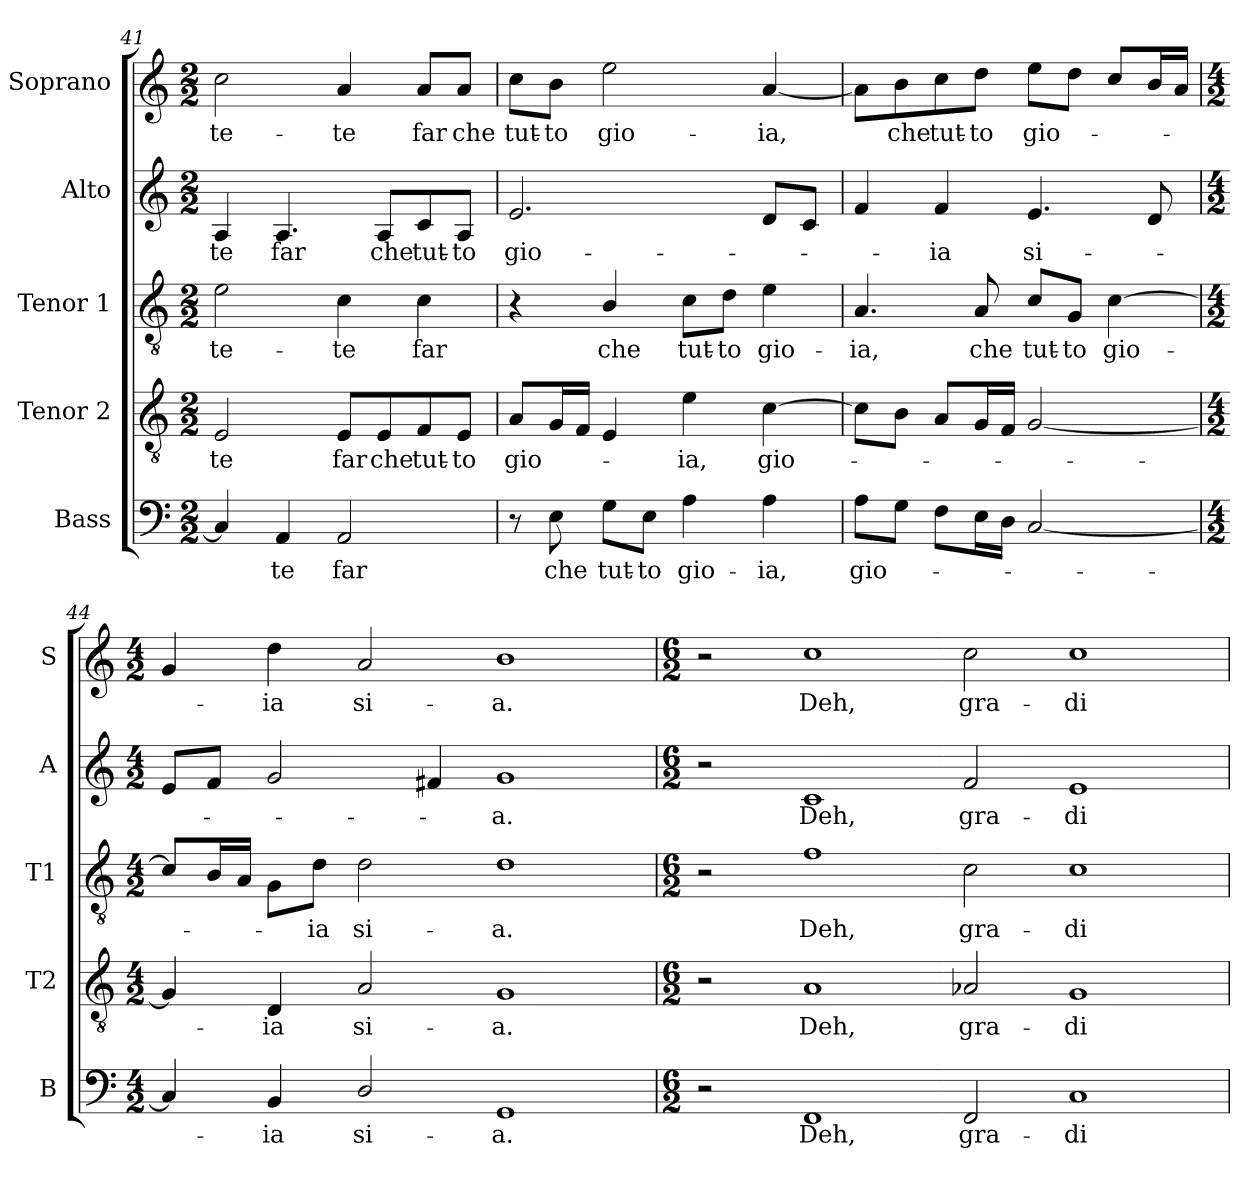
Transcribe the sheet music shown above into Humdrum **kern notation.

**kern	**text	**kern	**text	**kern	**text	**kern	**text	**kern	**text
*part5	*part5	*part4	*part4	*part3	*part3	*part2	*part2	*part1	*part1
*staff5	*staff5	*staff4	*staff4	*staff3	*staff3	*staff2	*staff2	*staff1	*staff1
*I"Bass	*	*I"Tenor 2	*	*I"Tenor 1	*	*I"Alto	*	*I"Soprano	*
*I'B	*	*I'T2	*	*I'T1	*	*I'A	*	*I'S	*
*clefF4	*	*clefGv2	*	*clefGv2	*	*clefG2	*	*clefG2	*
*	*	*ITrd7c12	*	*ITrd7c12	*	*	*	*	*
*k[]	*	*k[]	*	*k[]	*	*k[]	*	*k[]	*
*C:	*	*C:	*	*C:	*	*C:	*	*C:	*
*M2/2	*	*M2/2	*	*M2/2	*	*M2/2	*	*M2/2	*
=41	=41	=41	=41	=41	=41	=41	=41	=41	=41
!	!	!	!LO:LY:b:color=#000000	!	!	!	!	!	!
!	!	!	!	!	!LO:LY:b:color=#000000	!	!	!	!
!	!	!	!	!	!	!	!LO:LY:b:color=#000000	!	!
!	!	!	!	!	!	!	!	!	!LO:LY:b:color=#000000
4Ci/]	.	2EEi/	-te	2Ei\	-te-	4Ai/	-te	2cci\	-te-
!	!LO:LY:b:color=#000000	!	!	!	!	!	!	!	!
!	!	!	!	!	!	!	!LO:LY:b:color=#000000	!	!
4AAi/	-te	.	.	.	.	4.Ai/	far	.	.
!	!LO:LY:b:color=#000000	!	!	!	!	!	!	!	!
!	!	!	!LO:LY:b:color=#000000	!	!	!	!	!	!
!	!	!	!	!	!LO:LY:b:color=#000000	!	!	!	!
!	!	!	!	!	!	!	!	!	!LO:LY:b:color=#000000
2AAi/	far	8EEi/L	far	4Ci\	-te	.	.	4ai/	-te
!	!	!	!LO:LY:b:color=#000000	!	!	!	!	!	!
!	!	!	!	!	!	!	!LO:LY:b:color=#000000	!	!
.	.	8EEi/	che	.	.	8Ai/L	che	.	.
!	!	!	!LO:LY:b:color=#000000	!	!	!	!	!	!
!	!	!	!	!	!LO:LY:b:color=#000000	!	!	!	!
!	!	!	!	!	!	!	!LO:LY:b:color=#000000	!	!
!	!	!	!	!	!	!	!	!	!LO:LY:b:color=#000000
.	.	8FFi/	tut-	4Ci\	far	8ci/	tut-	8ai/L	far
!	!	!	!LO:LY:b:color=#000000	!	!	!	!	!	!
!	!	!	!	!	!	!	!LO:LY:b:color=#000000	!	!
!	!	!	!	!	!	!	!	!	!LO:LY:b:color=#000000
.	.	8EEi/J	-to	.	.	8Ai/J	-to	8ai/J	che
=42	=42	=42	=42	=42	=42	=42	=42	=42	=42
!	!	!	!LO:LY:b:color=#000000	!	!	!	!	!	!
!	!	!	!	!	!	!	!LO:LY:b:color=#000000	!	!
!	!	!	!	!	!	!	!	!	!LO:LY:b:color=#000000
8r	.	8AAi/L	gio-	4r	.	2.ei/	gio-	8cci\L	tut-
!	!LO:LY:b:color=#000000	!	!	!	!	!	!	!	!
!	!	!	!	!	!	!	!	!	!LO:LY:b:color=#000000
8Ei\	che	16GGi/L	.	.	.	.	.	8bi\J	-to
.	.	16FFi/JJ	.	.	.	.	.	.	.
!	!LO:LY:b:color=#000000	!	!	!	!	!	!	!	!
!	!	!	!	!	!LO:LY:b:color=#000000	!	!	!	!
!	!	!	!	!	!	!	!	!	!LO:LY:b:color=#000000
8Gi\L	tut-	4EEi/	.	4BBi/	che	.	.	2eei\	gio-
!	!LO:LY:b:color=#000000	!	!	!	!	!	!	!	!
8Ei\J	-to	.	.	.	.	.	.	.	.
!	!LO:LY:b:color=#000000	!	!	!	!	!	!	!	!
!	!	!	!LO:LY:b:color=#000000	!	!	!	!	!	!
!	!	!	!	!	!LO:LY:b:color=#000000	!	!	!	!
4Ai\	gio-	4Ei\	-ia,	8Ci\L	tut-	.	.	.	.
!	!	!	!	!	!LO:LY:b:color=#000000	!	!	!	!
.	.	.	.	8Di\J	-to	.	.	.	.
!	!LO:LY:b:color=#000000	!	!	!	!	!	!	!	!
!	!	!	!LO:LY:b:color=#000000	!	!	!	!	!	!
!	!	!	!	!	!LO:LY:b:color=#000000	!	!	!	!
!	!	!	!	!	!	!	!	!	!LO:LY:b:color=#000000
4Ai\	-ia,	[4Ci\	gio-	4Ei\	gio-	8di/L	.	[4ai/	-ia,
.	.	.	.	.	.	8ci/J	.	.	.
!!LO:LB:g=z
=43	=43	=43	=43	=43	=43	=43	=43	=43	=43
!	!LO:LY:b:color=#000000	!	!	!	!	!	!	!	!
!	!	!	!	!	!LO:LY:b:color=#000000	!	!	!	!
8Ai\L	gio-	8Ci\L]	.	4.AAi/	-ia,	4fi/	.	8ai\L]	.
!	!	!	!	!	!	!	!	!	!LO:LY:b:color=#000000
8Gi\J	.	8BBi\J	.	.	.	.	.	8bi\	che
!	!	!	!	!	!	!	!LO:LY:b:color=#000000	!	!
!	!	!	!	!	!	!	!	!	!LO:LY:b:color=#000000
8Fi\L	.	8AAi/L	.	.	.	4fi/	-ia	8cci\	tut-
!	!	!	!	!	!LO:LY:b:color=#000000	!	!	!	!
!	!	!	!	!	!	!	!	!	!LO:LY:b:color=#000000
16Ei\L	.	16GGi/L	.	8AAi/	che	.	.	8ddi\J	-to
16Di\JJ	.	16FFi/JJ	.	.	.	.	.	.	.
!	!	!	!	!	!LO:LY:b:color=#000000	!	!	!	!
!	!	!	!	!	!	!	!LO:LY:b:color=#000000	!	!
!	!	!	!	!	!	!	!	!	!LO:LY:b:color=#000000
[2Ci/	.	[2GGi/	.	8Ci/L	tut-	4.ei/	si-	8eei\L	gio-
!	!	!	!	!	!LO:LY:b:color=#000000	!	!	!	!
.	.	.	.	8GGi/J	-to	.	.	8ddi\J	.
!	!	!	!	!	!LO:LY:b:color=#000000	!	!	!	!
.	.	.	.	[4Ci\	gio-	.	.	8cci/L	.
.	.	.	.	.	.	8di/	.	16bi/L	.
.	.	.	.	.	.	.	.	16ai/JJ	.
=44	=44	=44	=44	=44	=44	=44	=44	=44	=44
*M4/2	*	*M4/2	*	*M4/2	*	*M4/2	*	*M4/2	*
4Ci/]	.	4GGi/]	.	8Ci/L]	.	8ei/L	.	4gi/	.
.	.	.	.	16BBi/L	.	8fi/J	.	.	.
.	.	.	.	16AAi/JJ	.	.	.	.	.
!	!LO:LY:b:color=#000000	!	!	!	!	!	!	!	!
!	!	!	!LO:LY:b:color=#000000	!	!	!	!	!	!
!	!	!	!	!	!	!	!	!	!LO:LY:b:color=#000000
4BBi/	-ia	4DDi/	-ia	8GGi\L	.	2gi/	.	4ddi\	-ia
!	!	!	!	!	!LO:LY:b:color=#000000	!	!	!	!
.	.	.	.	8Di\J	-ia	.	.	.	.
!	!LO:LY:b:color=#000000	!	!	!	!	!	!	!	!
!	!	!	!LO:LY:b:color=#000000	!	!	!	!	!	!
!	!	!	!	!	!LO:LY:b:color=#000000	!	!	!	!
!	!	!	!	!	!	!	!	!	!LO:LY:b:color=#000000
2Di/	si-	2AAi/	si-	2Di\	si-	.	.	2ai/	si-
.	.	.	.	.	.	4f#Xi/	.	.	.
!	!LO:LY:b:color=#000000	!	!	!	!	!	!	!	!
!	!	!	!LO:LY:b:color=#000000	!	!	!	!	!	!
!	!	!	!	!	!LO:LY:b:color=#000000	!	!	!	!
!	!	!	!	!	!	!	!LO:LY:b:color=#000000	!	!
!	!	!	!	!	!	!	!	!	!LO:LY:b:color=#000000
1GGi	-a.	1GGi	-a.	1Di	-a.	1gi	-a.	1bi	-a.
=45	=45	=45	=45	=45	=45	=45	=45	=45	=45
*M6/2	*	*M6/2	*	*M6/2	*	*M6/2	*	*M6/2	*
2r	.	2r	.	2r	.	2r	.	2r	.
!	!LO:LY:b:color=#000000	!	!	!	!	!	!	!	!
!	!	!	!LO:LY:b:color=#000000	!	!	!	!	!	!
!	!	!	!	!	!LO:LY:b:color=#000000	!	!	!	!
!	!	!	!	!	!	!	!LO:LY:b:color=#000000	!	!
!	!	!	!	!	!	!	!	!	!LO:LY:b:color=#000000
1FFi	Deh,	1AAi	Deh,	1Fi	Deh,	1ci	Deh,	1cci	Deh,
!	!LO:LY:b:color=#000000	!	!	!	!	!	!	!	!
!	!	!	!LO:LY:b:color=#000000	!	!	!	!	!	!
!	!	!	!	!	!LO:LY:b:color=#000000	!	!	!	!
!	!	!	!	!	!	!	!LO:LY:b:color=#000000	!	!
!	!	!	!	!	!	!	!	!	!LO:LY:b:color=#000000
2FFi/	gra-	2AA-Xi/	gra-	2Ci\	gra-	2fi/	gra-	2cci\	gra-
!	!LO:LY:b:color=#000000	!	!	!	!	!	!	!	!
!	!	!	!LO:LY:b:color=#000000	!	!	!	!	!	!
!	!	!	!	!	!LO:LY:b:color=#000000	!	!	!	!
!	!	!	!	!	!	!	!LO:LY:b:color=#000000	!	!
!	!	!	!	!	!	!	!	!	!LO:LY:b:color=#000000
1Ci	-di-	1GGi	-di-	1Ci	-di-	1ei	-di-	1cci	-di-
=	=	=	=	=	=	=	=	=	=
*-	*-	*-	*-	*-	*-	*-	*-	*-	*-
